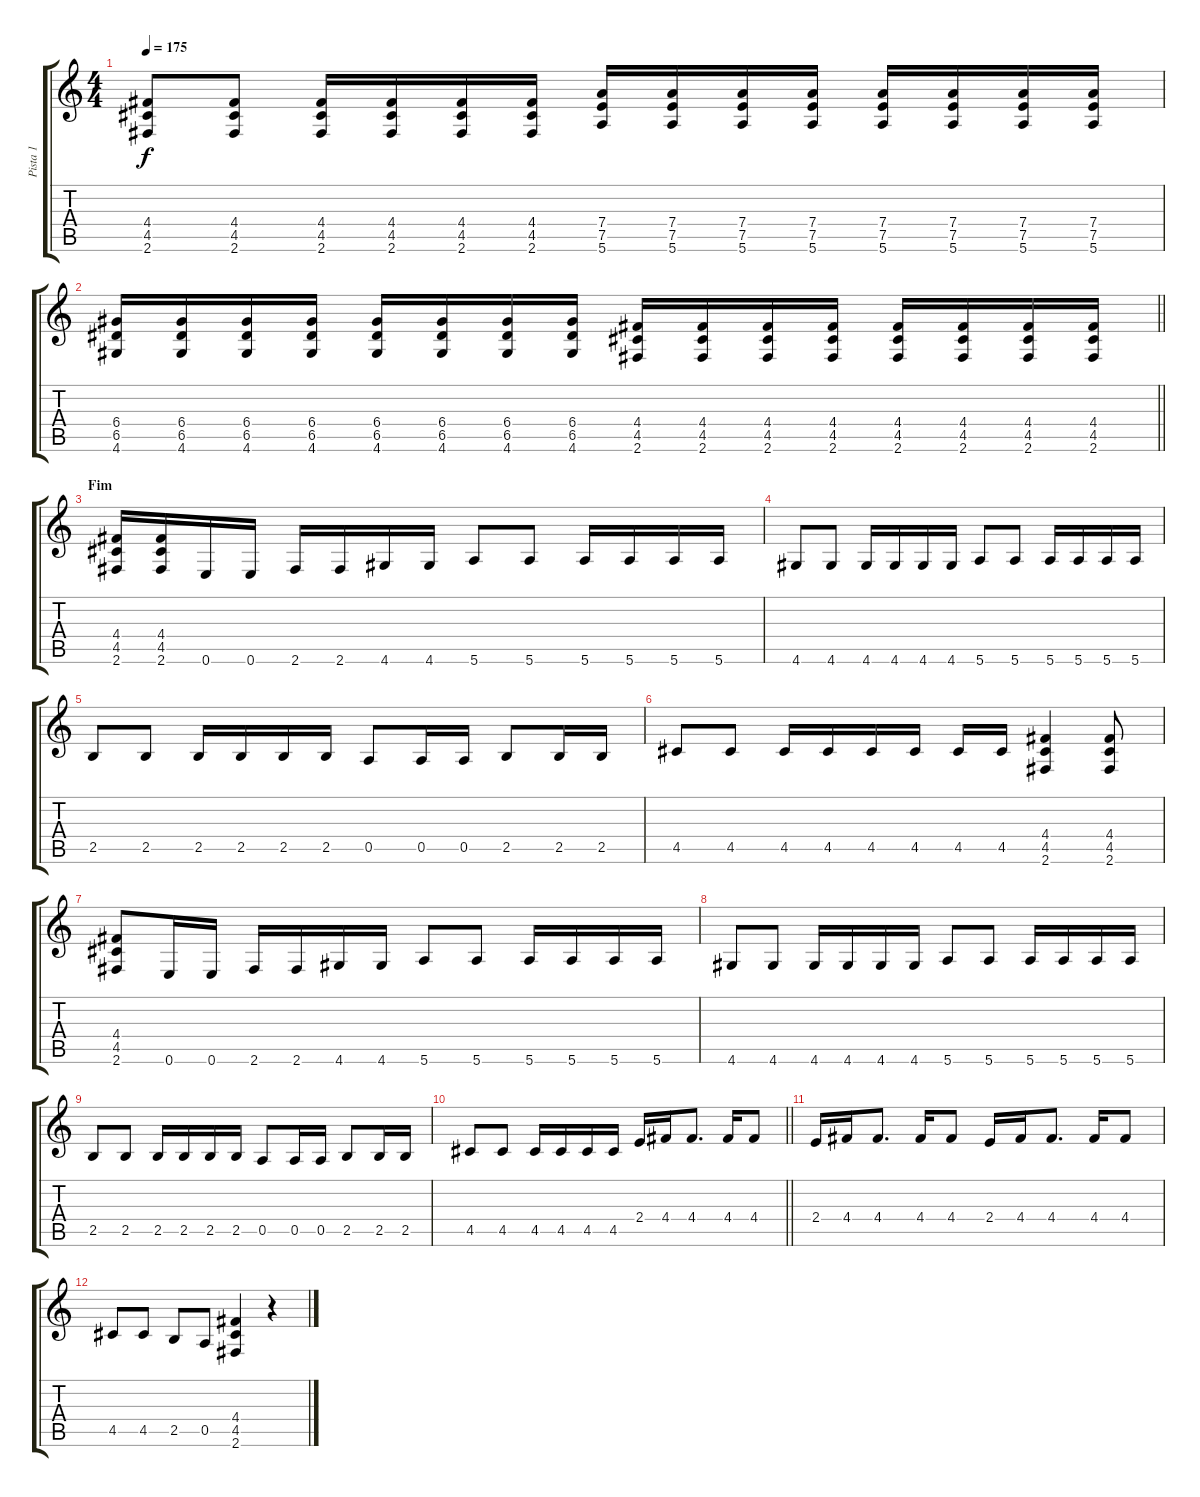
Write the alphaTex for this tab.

\track ("Pista 1" "Pista 1") {instrument distortionguitar}
\staff {score tabs}
\tuning (E4 B3 G3 D3 A2 E2) {hide}
\ts (4 4)
\tempo 175
\clef g2
\ks c
(4.4 4.5 2.6).8{dy f} (4.4 4.5 2.6).8 (4.4 4.5 2.6).16 (4.4 4.5 2.6).16 (4.4 4.5 2.6).16 (4.4 4.5 2.6).16 (7.4 7.5 5.6).16 (7.4 7.5 5.6).16 (7.4 7.5 5.6).16 (7.4 7.5 5.6).16 (7.4 7.5 5.6).16 (7.4 7.5 5.6).16 (7.4 7.5 5.6).16 (7.4 7.5 5.6).16 |
\barLineRight lightlight
(6.4 6.5 4.6).16 (6.4 6.5 4.6).16 (6.4 6.5 4.6).16 (6.4 6.5 4.6).16 (6.4 6.5 4.6).16 (6.4 6.5 4.6).16 (6.4 6.5 4.6).16 (6.4 6.5 4.6).16 (4.4 4.5 2.6).16 (4.4 4.5 2.6).16 (4.4 4.5 2.6).16 (4.4 4.5 2.6).16 (4.4 4.5 2.6).16 (4.4 4.5 2.6).16 (4.4 4.5 2.6).16 (4.4 4.5 2.6).16 |
\section ("" "Fim")
(4.4 4.5 2.6).16 (4.4 4.5 2.6).16 0.6.16 0.6.16 2.6.16 2.6.16 4.6.16 4.6.16 5.6.8 5.6.8 5.6.16 5.6.16 5.6.16 5.6.16 |
4.6.8 4.6.8 4.6.16 4.6.16 4.6.16 4.6.16 5.6.8 5.6.8 5.6.16 5.6.16 5.6.16 5.6.16 |
2.5.8 2.5.8 2.5.16 2.5.16 2.5.16 2.5.16 0.5.8 0.5.16 0.5.16 2.5.8 2.5.16 2.5.16 |
4.5.8 4.5.8 4.5.16 4.5.16 4.5.16 4.5.16 4.5.16 4.5.16 (4.4 4.5 2.6).4 (4.4 4.5 2.6).8 |
(4.4 4.5 2.6).8 0.6.16 0.6.16 2.6.16 2.6.16 4.6.16 4.6.16 5.6.8 5.6.8 5.6.16 5.6.16 5.6.16 5.6.16 |
4.6.8 4.6.8 4.6.16 4.6.16 4.6.16 4.6.16 5.6.8 5.6.8 5.6.16 5.6.16 5.6.16 5.6.16 |
2.5.8 2.5.8 2.5.16 2.5.16 2.5.16 2.5.16 0.5.8 0.5.16 0.5.16 2.5.8 2.5.16 2.5.16 |
\barLineRight lightlight
4.5.8 4.5.8 4.5.16 4.5.16 4.5.16 4.5.16 2.4.16 4.4.16 4.4.8{d} 4.4.16 4.4.8 |
2.4.16 4.4.16 4.4.8{d} 4.4.16 4.4.8 2.4.16 4.4.16 4.4.8{d} 4.4.16 4.4.8 |
4.5.8 4.5.8 2.5.8 0.5.8 (4.4 4.5 2.6).4 r.4
